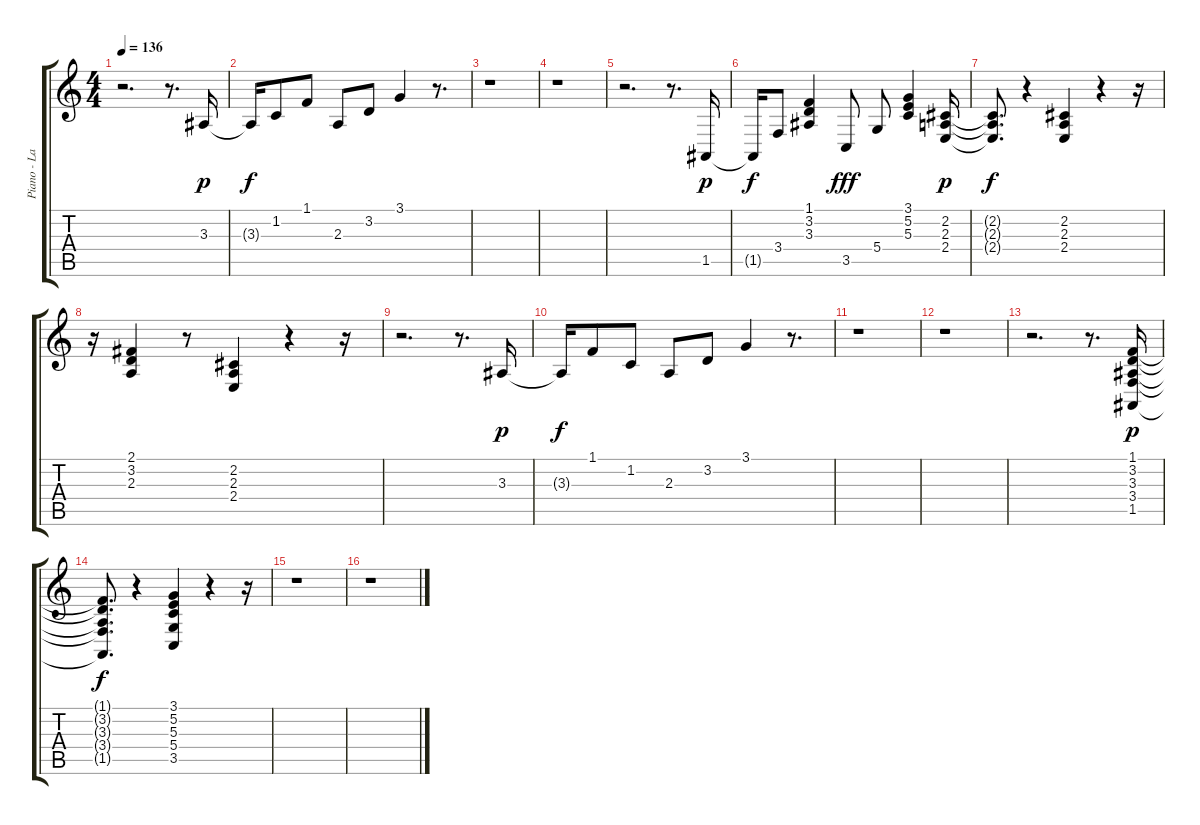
\track ("Piano - Lamm" "Piano - La") {instrument acousticgrandpiano}
\staff {score tabs}
\tuning (E4 B3 G3 D3 A2 E2) {hide}
\ts (4 4)
\tempo 136
\clef g2
\ks c
r.2{d dy f} r.8{d} 3.3.16{dy p} |
3.3{t}.16{dy f} 1.2.8 1.1.8 2.3.8 3.2.8 3.1.4 r.8{d} |
r.1 |
r.1 |
r.2{d} r.8{d} 1.5.16{dy p} |
1.5{t}.16{dy f} 3.4.8 (1.1 3.2 3.3).4 3.5.8{dy fff} 5.4.8 (3.1 5.2 5.3).4 (2.2 2.3 2.4).16{dy p} |
(2.2{t} 2.3{t} 2.4{t}).8{d dy f} r.4 (2.2 2.3 2.4).4 r.4 r.16 |
r.16 (2.1 3.2 2.3).4 r.8 (2.2 2.3 2.4).4 r.4 r.16 |
r.2{d} r.8{d} 3.3.16{dy p} |
3.3{t}.16{dy f} 1.1.8 1.2.8 2.3.8 3.2.8 3.1.4 r.8{d} |
r.1 |
r.1 |
r.2{d} r.8{d} (1.1 3.2 3.3 3.4 1.5).16{dy p} |
(1.1{t} 3.2{t} 3.3{t} 3.4{t} 1.5{t}).8{d dy f} r.4 (3.1 5.2 5.3 5.4 3.5).4 r.4 r.16 |
r.1 |
r.1
